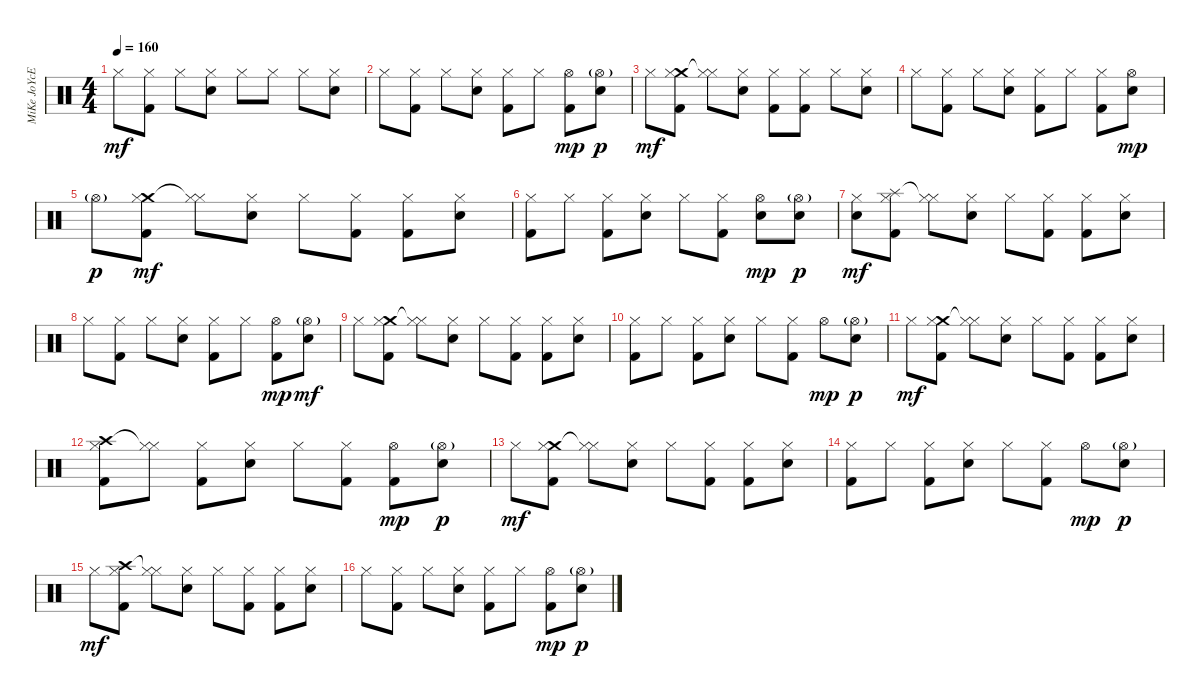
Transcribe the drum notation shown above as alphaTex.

\track ("MiKe JoYcE" "MiKe JoYcE") {instrument percussion}
\staff {score}
\articulation defaults
\ts (4 4)
\tempo 160
\clef neutral
\ks c "Hi-Hat (closed)".8{dy mf}
("Hi-Hat (closed)" "Kick (hit) 2").8 "Hi-Hat (closed)".8 ("Hi-Hat (closed)" "Electric Snare (hit)").8 "Hi-Hat (closed)".8 "Hi-Hat (closed)".8 "Hi-Hat (closed)".8 ("Hi-Hat (closed)" "Electric Snare (hit)").8 |
"Hi-Hat (closed)".8 ("Hi-Hat (closed)" "Kick (hit) 2").8 "Hi-Hat (closed)".8 ("Hi-Hat (closed)" "Electric Snare (hit)").8 ("Hi-Hat (closed)" "Kick (hit) 2").8 "Hi-Hat (closed)".8 ("Hi-Hat (open)" "Kick (hit) 2").8{dy mp} ("Hi-Hat (open)"{g} "Electric Snare (hit)").8{dy p} |
"Hi-Hat (closed)".8{dy mf} ("Crash medium (hit)" "Hi-Hat (closed)" "Kick (hit) 2").8 ("Hi-Hat (closed)"{t} "Hi-Hat (closed)").8 ("Hi-Hat (closed)" "Electric Snare (hit)").8 ("Hi-Hat (closed)" "Kick (hit) 2").8 ("Hi-Hat (closed)" "Kick (hit) 2").8 "Hi-Hat (closed)".8 ("Hi-Hat (closed)" "Electric Snare (hit)").8 |
"Hi-Hat (closed)".8 ("Hi-Hat (closed)" "Kick (hit) 2").8 "Hi-Hat (closed)".8 ("Hi-Hat (closed)" "Electric Snare (hit)").8 ("Hi-Hat (closed)" "Kick (hit) 2").8 "Hi-Hat (closed)".8 ("Hi-Hat (closed)" "Kick (hit) 2").8 ("Hi-Hat (open)" "Electric Snare (hit)").8{dy mp} |
"Hi-Hat (open)"{g}.8{dy p} ("Crash medium (hit)" "Hi-Hat (closed)" "Kick (hit) 2").8{dy mf} ("Hi-Hat (closed)"{t} "Hi-Hat (closed)").8 ("Hi-Hat (closed)" "Electric Snare (hit)").8 "Hi-Hat (closed)".8 ("Hi-Hat (closed)" "Kick (hit) 2").8 ("Hi-Hat (closed)" "Kick (hit) 2").8 ("Hi-Hat (closed)" "Electric Snare (hit)").8 |
("Hi-Hat (closed)" "Kick (hit) 2").8 "Hi-Hat (closed)".8 ("Hi-Hat (closed)" "Kick (hit) 2").8 ("Hi-Hat (closed)" "Electric Snare (hit)").8 "Hi-Hat (closed)".8 ("Hi-Hat (closed)" "Kick (hit) 2").8 ("Hi-Hat (open)" "Electric Snare (hit)").8{dy mp} ("Hi-Hat (open)"{g} "Electric Snare (hit)").8{dy p} |
("Hi-Hat (closed)" "Electric Snare (hit)").8{dy mf} ("Splash (hit)" "Hi-Hat (closed)" "Kick (hit) 2").8 ("Hi-Hat (closed)"{t} "Hi-Hat (closed)").8 ("Hi-Hat (closed)" "Electric Snare (hit)").8 "Hi-Hat (closed)".8 ("Hi-Hat (closed)" "Kick (hit) 2").8 ("Hi-Hat (closed)" "Kick (hit) 2").8 ("Hi-Hat (closed)" "Electric Snare (hit)").8 |
"Hi-Hat (closed)".8 ("Hi-Hat (closed)" "Kick (hit) 2").8 "Hi-Hat (closed)".8 ("Hi-Hat (closed)" "Electric Snare (hit)").8 ("Hi-Hat (closed)" "Kick (hit) 2").8 "Hi-Hat (closed)".8 ("Hi-Hat (open)" "Kick (hit) 2").8{dy mp} ("Hi-Hat (open)"{g} "Electric Snare (hit)").8{dy mf} |
"Hi-Hat (closed)".8 ("Crash medium (hit)" "Hi-Hat (closed)" "Kick (hit) 2").8 ("Hi-Hat (closed)"{t} "Hi-Hat (closed)").8 ("Hi-Hat (closed)" "Electric Snare (hit)").8 "Hi-Hat (closed)".8 ("Hi-Hat (closed)" "Kick (hit) 2").8 ("Hi-Hat (closed)" "Kick (hit) 2").8 ("Hi-Hat (closed)" "Electric Snare (hit)").8 |
("Hi-Hat (closed)" "Kick (hit) 2").8 "Hi-Hat (closed)".8 ("Hi-Hat (closed)" "Kick (hit) 2").8 ("Hi-Hat (closed)" "Electric Snare (hit)").8 "Hi-Hat (closed)".8 ("Hi-Hat (closed)" "Kick (hit) 2").8 "Hi-Hat (open)".8{dy mp} ("Hi-Hat (open)"{g} "Electric Snare (hit)").8{dy p} |
"Hi-Hat (closed)".8{dy mf} ("Crash medium (hit)" "Hi-Hat (closed)" "Kick (hit) 2").8 ("Hi-Hat (closed)"{t} "Hi-Hat (closed)").8 ("Hi-Hat (closed)" "Electric Snare (hit)").8 "Hi-Hat (closed)".8 ("Hi-Hat (closed)" "Kick (hit) 2").8 ("Hi-Hat (closed)" "Kick (hit) 2").8 ("Hi-Hat (closed)" "Electric Snare (hit)").8 |
("Crash high (hit)" "Hi-Hat (closed)" "Kick (hit) 2").8 ("Hi-Hat (closed)"{t} "Hi-Hat (closed)").8 ("Hi-Hat (closed)" "Kick (hit) 2").8 ("Hi-Hat (closed)" "Electric Snare (hit)").8 "Hi-Hat (closed)".8 ("Hi-Hat (closed)" "Kick (hit) 2").8 ("Hi-Hat (open)" "Kick (hit) 2").8{dy mp} ("Hi-Hat (open)"{g} "Electric Snare (hit)").8{dy p} |
"Hi-Hat (closed)".8{dy mf} ("Crash medium (hit)" "Hi-Hat (closed)" "Kick (hit) 2").8 ("Hi-Hat (closed)"{t} "Hi-Hat (closed)").8 ("Hi-Hat (closed)" "Electric Snare (hit)").8 "Hi-Hat (closed)".8 ("Hi-Hat (closed)" "Kick (hit) 2").8 ("Hi-Hat (closed)" "Kick (hit) 2").8 ("Hi-Hat (closed)" "Electric Snare (hit)").8 |
("Hi-Hat (closed)" "Kick (hit) 2").8 "Hi-Hat (closed)".8 ("Hi-Hat (closed)" "Kick (hit) 2").8 ("Hi-Hat (closed)" "Electric Snare (hit)").8 "Hi-Hat (closed)".8 ("Hi-Hat (closed)" "Kick (hit) 2").8 "Hi-Hat (open)".8{dy mp} ("Hi-Hat (open)"{g} "Electric Snare (hit)").8{dy p} |
"Hi-Hat (closed)".8{dy mf} ("Crash high (hit)" "Hi-Hat (closed)" "Kick (hit) 2").8 ("Hi-Hat (closed)"{t} "Hi-Hat (closed)").8 ("Hi-Hat (closed)" "Electric Snare (hit)").8 "Hi-Hat (closed)".8 ("Hi-Hat (closed)" "Kick (hit) 2").8 ("Hi-Hat (closed)" "Kick (hit) 2").8 ("Hi-Hat (closed)" "Electric Snare (hit)").8 |
"Hi-Hat (closed)".8 ("Hi-Hat (closed)" "Kick (hit) 2").8 "Hi-Hat (closed)".8 ("Hi-Hat (closed)" "Electric Snare (hit)").8 ("Hi-Hat (closed)" "Kick (hit) 2").8 "Hi-Hat (closed)".8 ("Hi-Hat (open)" "Kick (hit) 2").8{dy mp} ("Hi-Hat (open)"{g} "Electric Snare (hit)").8{dy p}
